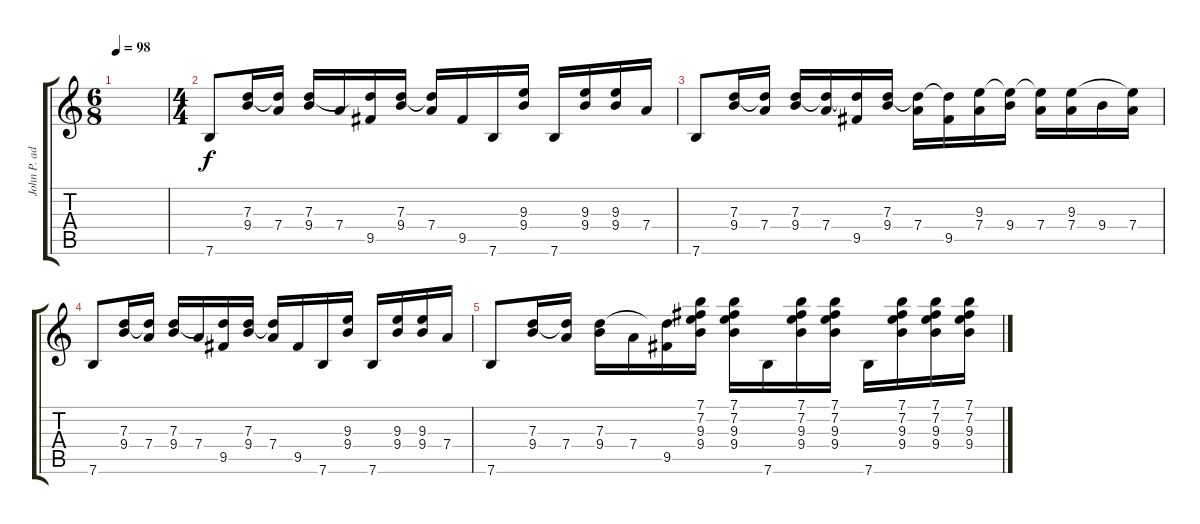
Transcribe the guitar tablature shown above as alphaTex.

\track ("John P. additional" "John P. ad") {instrument acousticguitarnylon}
\staff {score tabs}
\tuning (E4 B3 G3 D3 A2 E2) {hide}
\ts (6 8)
\tempo 98
\clef g2
\ks c
|
\ts (4 4)
7.6.8{instrument lead8bassandlead} (7.3 9.4).16 (7.3{t} 7.4).16 (7.3 9.4).16 7.4.16 (7.3{t} 9.5).16 (7.3 9.4).16 (7.3{t} 7.4).16 9.5.16 7.6.16 (9.3 9.4).16 7.6.16 (9.3 9.4).16 (9.3 9.4).16 7.4.16 |
7.6.8 (7.3 9.4).16 (7.3{t} 7.4).16 (7.3 9.4).16 (7.3{t} 7.4).16 (7.3{t} 9.5).16 (7.3 9.4).16 (7.3{t} 7.4).16 (7.3{t} 9.5).16 (9.3 7.4).16 (9.3{t} 9.4).16 (9.3{t} 7.4).16 (9.3 7.4).16 9.4.16 (9.3{t} 7.4).16 |
7.6.8 (7.3 9.4).16 (7.3{t} 7.4).16 (7.3 9.4).16 7.4.16 (7.3{t} 9.5).16 (7.3 9.4).16 (7.3{t} 7.4).16 9.5.16 7.6.16 (9.3 9.4).16 7.6.16 (9.3 9.4).16 (9.3 9.4).16 7.4.16 |
7.6.8 (7.3 9.4).16 (7.3{t} 7.4).16 (7.3 9.4).16 7.4.16 (7.3{t} 9.5).16 (7.1 7.2 9.3 9.4).16 (7.1 7.2 9.3 9.4).16 7.6.16 (7.1 7.2 9.3 9.4).16 (7.1 7.2 9.3 9.4).16 7.6.16 (7.1 7.2 9.3 9.4).16 (7.1 7.2 9.3 9.4).16 (7.1 7.2 9.3 9.4).16
